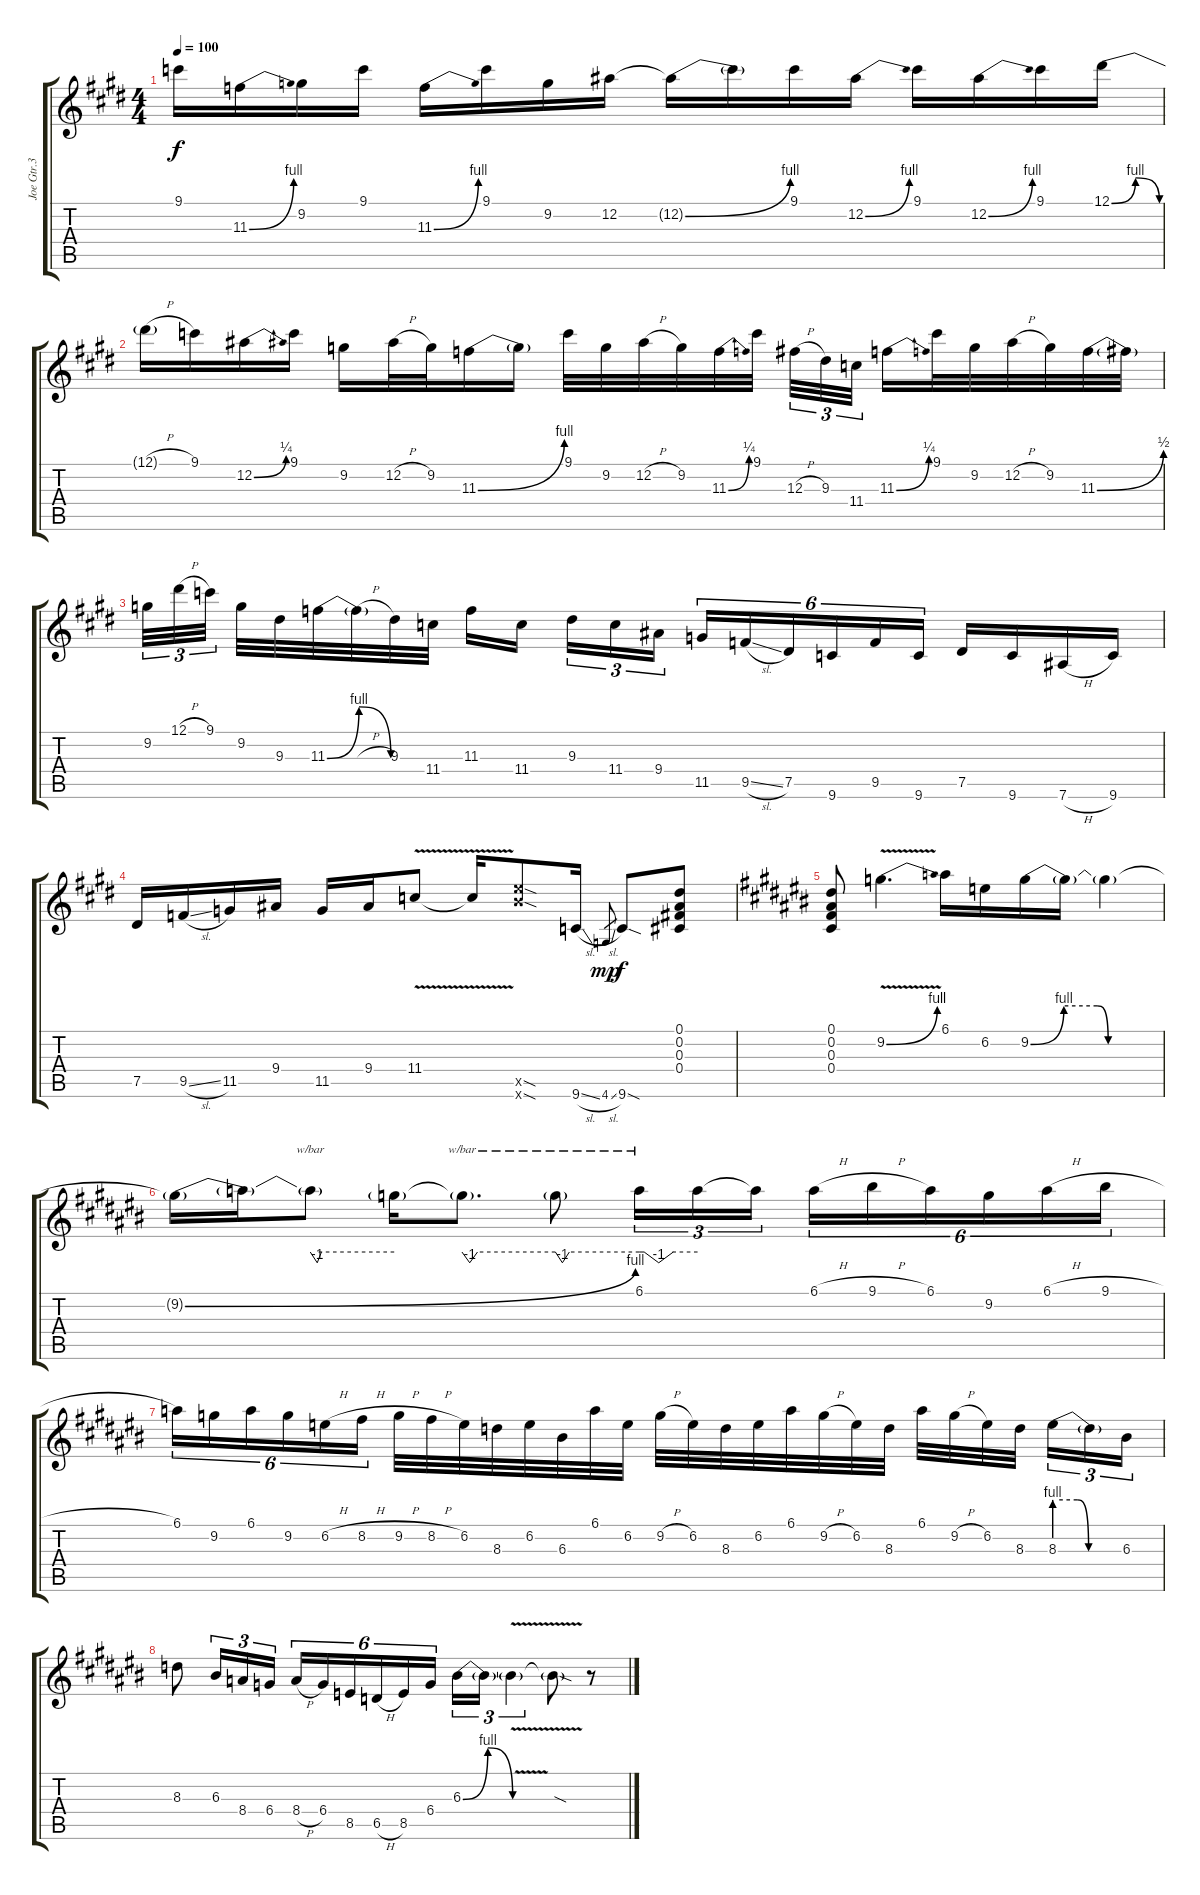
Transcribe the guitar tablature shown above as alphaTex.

\track ("Joe Gtr.3" "Joe Gtr.3") {instrument distortionguitar}
\staff {score tabs}
\tuning (Eb4 Bb3 Gb3 Db3 Ab2 Eb2) {hide}
\ts (4 4)
\tempo 100
\clef g2
\ks c#minor
9.1.16{dy f} 11.3{be (bend 0 0 60 4)}.16 9.2.16 9.1.16 11.3{be (bend 0 0 60 4)}.16 9.1.16 9.2.16 12.2.16 12.2{be (bend 0 0 60 4) t}.16 12.2{t}.16 9.1.16 12.2{be (bend 0 0 60 4)}.16 9.1.16 12.2{be (bend 0 0 60 4)}.16 9.1.16 12.1{be (bendrelease 0 0 25 4 35 4 60 0)}.16 |
12.1{h t}.16 9.1.16 12.2{be (bend 0 0 60 1)}.16 9.1.16 9.2.16 12.2{h}.32 9.2.32 11.3{be (bend 0 0 60 4)}.16 11.3{t}.16 9.1.32 9.2.32 12.2{h}.32 9.2.32 11.3{be (bend 0 0 60 1)}.32 9.1.32{beam splitsecondary} 12.3{h}.32{tu (3 2)} 9.3.32{tu (3 2)} 11.4.32{tu (3 2)} 11.3{be (bend 0 0 60 1)}.16 9.1.32 9.2.32 12.2{h}.32 9.2.32 11.3{be (bend 0 0 60 2)}.32 11.3{t}.32 |
9.2.32{tu (3 2)} 12.1{h}.32{tu (3 2)} 9.1.32{tu (3 2) beam splitsecondary} 9.2.32 9.3.32 11.3{be (bendrelease 0 0 25 4 35 4 60 0)}.32 11.3{h t}.32 9.3.32 11.4.32 11.3.16 11.4.16{beam splitsecondary} 9.3.16{tu (3 2)} 11.4.16{tu (3 2)} 9.4.16{tu (3 2)} 11.5.16{tu (6 4)} 9.5{sl}.16{tu (6 4)} 7.5.16{tu (6 4)} 9.6.16{tu (6 4)} 9.5.16{tu (6 4)} 9.6.16{tu (6 4)} 7.5.16 9.6.16 7.6{h}.16 9.6.16 |
7.5.16 9.5{sl}.16 11.5.16 9.4.16 11.5.16{beam Up} 9.4.16{beam Up} 11.4{v}.8{beam Up} 11.4{t}.16 (20.5{sod x} 20.6{sod x}).8 9.6{sl}.16 4.6{sl}.8{gr dy mp} 9.6{sod}.8{dy f} (0.1 0.2 0.3 0.4).8 |
\ks a#minor
(0.1 0.2 0.3 0.4).8 9.2{be (bend 0 0 60 4) v}.4{d} 6.1.16 6.2.16 9.2{be (custom 0 0 15 4 30 4 35 0 60 0)}.16 9.2{t}.16 9.2{t}.4 |
9.2{be (bend 0 0 60 4) t}.16 9.2{t}.16 9.2{t}.8{tbe (custom default 0 0 5 -4 8 0 60 0)} 9.2{t}.16 9.2{t}.8{d tbe (custom default 0 0 5 -4 10 0 60 0)} 9.2{t}.8{tbe (custom default 0 0 5 -4 10 0 60 0)} 6.1.16{tu (3 2) tbe (custom default 0 0 5 0 20 -4 35 0 60 0)} 6.1{t}.16{tu (3 2)} 6.1{t}.16{tu (3 2)} 6.1{h}.16{tu (6 4)} 9.1{h}.16{tu (6 4)} 6.1.16{tu (6 4)} 9.2.16{tu (6 4)} 6.1{h}.16{tu (6 4)} 9.1{h}.16{tu (6 4)} |
6.1.16{tu (6 4)} 9.2.16{tu (6 4)} 6.1.16{tu (6 4)} 9.2.16{tu (6 4)} 6.2{h}.16{tu (6 4)} 8.2{h}.16{tu (6 4)} 9.2{h}.32 8.2{h}.32 6.2.32 8.3.32 6.2.32 6.3.32 6.1.32 6.2.32 9.2{h}.32 6.2.32 8.3.32 6.2.32 6.1.32 9.2{h}.32 6.2.32 8.3.32 6.1.32 9.2{h}.32 6.2.32 8.3.32{beam splitsecondary} 8.3{be (custom 0 4 20 4 30 0 60 0)}.16{tu (3 2)} 8.3{t}.16{tu (3 2)} 6.3.16{tu (3 2)} |
8.3.8 6.3.16{tu (3 2)} 8.4.16{tu (3 2)} 6.4.16{tu (3 2)} 8.4{h}.16{tu (6 4)} 6.4.16{tu (6 4)} 8.5.16{tu (6 4)} 6.5{h}.16{tu (6 4)} 8.5.16{tu (6 4)} 6.4.16{tu (6 4)} 6.3{be (bendrelease 0 0 25 4 35 4 60 0)}.16{tu (3 2)} 6.3{t}.16{tu (3 2)} 6.3{v t}.4{tu (3 2)} 6.3{sod t}.8 r.8
